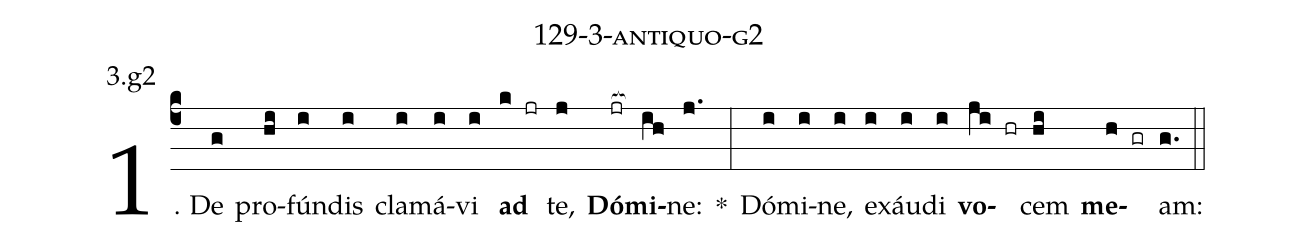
name: 129-3-antiquo-g2;
annotation: 3.g2;
%%
(c4)1. De(g) pro(hi)fún(i)dis(i) cla(i)má(i)vi(i) <b>ad</b>(k jr) te,(j) <b>Dó</b>(jr[ocb:1{])<b>mi</b>(ih[ocb:0}])ne:(j.) *(:) Dó(i)mi(i)ne,(i) ex(i)áu(i)di(i) <b>vo</b>(ji hr)cem(hi) <b>me</b>(h gr)am:(g.) (::)
